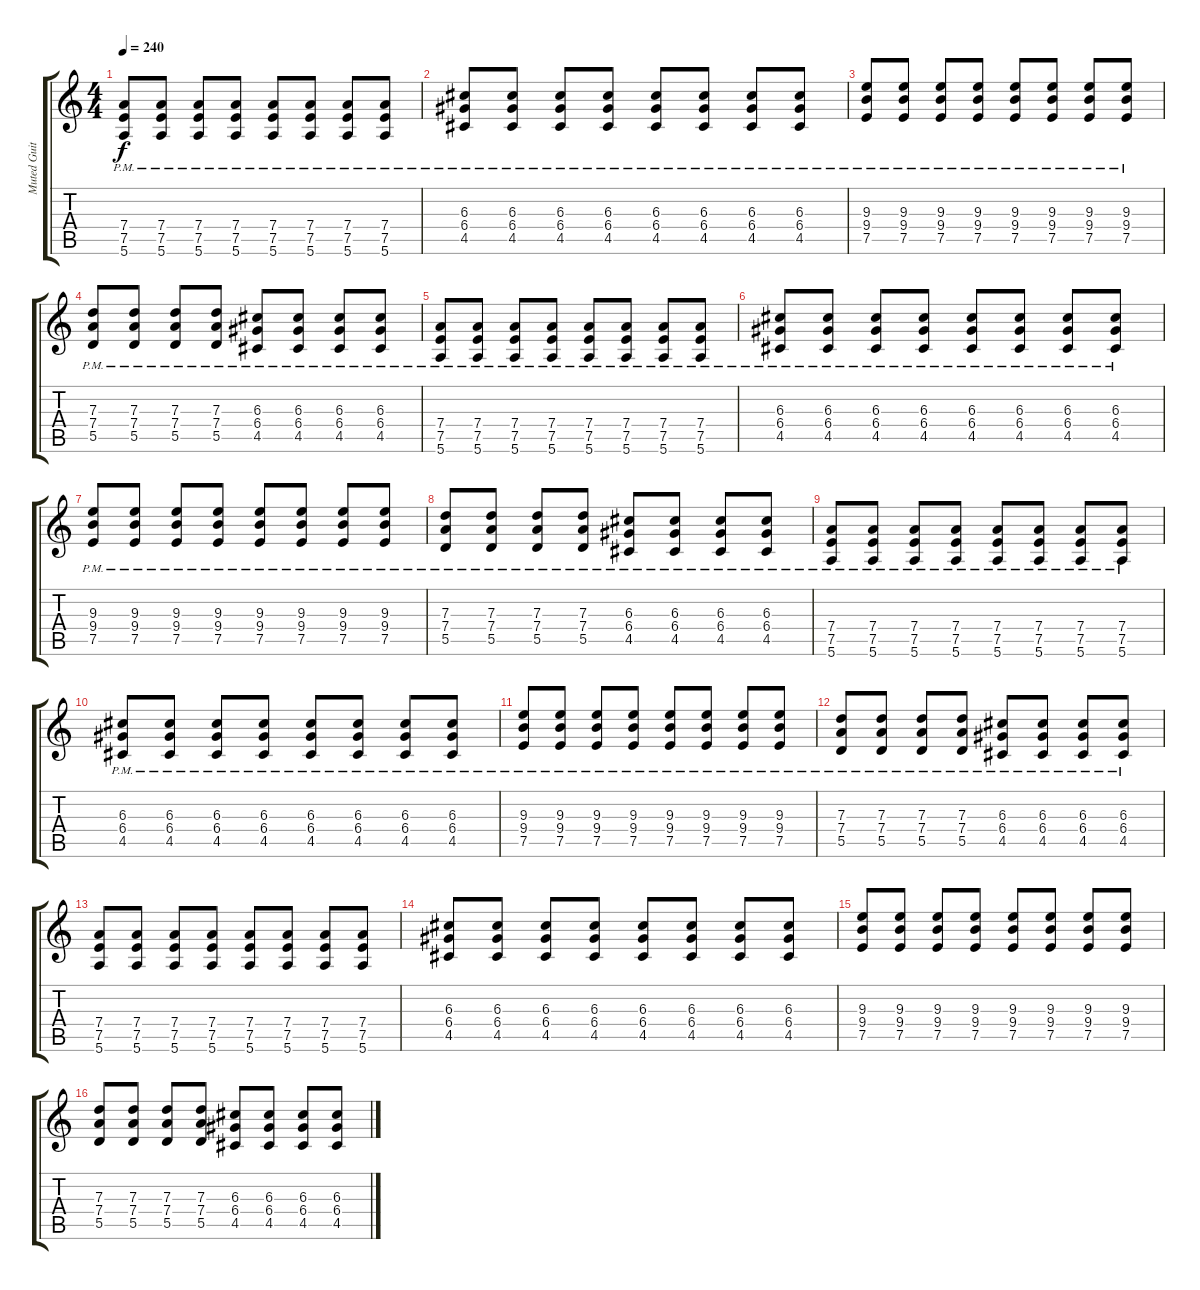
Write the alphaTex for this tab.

\track ("Muted Guitar" "Muted Guit") {instrument electricguitarmuted}
\staff {score tabs}
\tuning (E4 B3 G3 D3 A2 E2) {hide}
\ts (4 4)
\tempo 240
\clef g2
\ks c
(7.4{pm} 7.5 5.6).8{dy f} (7.4{pm} 7.5 5.6).8 (7.4{pm} 7.5 5.6).8 (7.4{pm} 7.5 5.6).8 (7.4{pm} 7.5 5.6).8 (7.4{pm} 7.5 5.6).8 (7.4{pm} 7.5 5.6).8 (7.4{pm} 7.5 5.6).8 |
(6.3 6.4{pm} 4.5).8 (6.3 6.4{pm} 4.5).8 (6.3 6.4{pm} 4.5).8 (6.3 6.4{pm} 4.5).8 (6.3 6.4{pm} 4.5).8 (6.3 6.4{pm} 4.5).8 (6.3 6.4{pm} 4.5).8 (6.3 6.4{pm} 4.5).8 |
(9.3 9.4{pm} 7.5).8 (9.3 9.4{pm} 7.5).8 (9.3 9.4{pm} 7.5).8 (9.3 9.4{pm} 7.5).8 (9.3 9.4{pm} 7.5).8 (9.3 9.4{pm} 7.5).8 (9.3 9.4{pm} 7.5).8 (9.3 9.4{pm} 7.5).8 |
(7.3 7.4{pm} 5.5).8 (7.3 7.4{pm} 5.5).8 (7.3 7.4{pm} 5.5).8 (7.3 7.4{pm} 5.5).8 (6.3 6.4{pm} 4.5).8 (6.3 6.4{pm} 4.5).8 (6.3 6.4{pm} 4.5).8 (6.3 6.4{pm} 4.5).8 |
(7.4{pm} 7.5 5.6).8 (7.4{pm} 7.5 5.6).8 (7.4{pm} 7.5 5.6).8 (7.4{pm} 7.5 5.6).8 (7.4{pm} 7.5 5.6).8 (7.4{pm} 7.5 5.6).8 (7.4{pm} 7.5 5.6).8 (7.4{pm} 7.5 5.6).8 |
(6.3 6.4{pm} 4.5).8 (6.3 6.4{pm} 4.5).8 (6.3 6.4{pm} 4.5).8 (6.3 6.4{pm} 4.5).8 (6.3 6.4{pm} 4.5).8 (6.3 6.4{pm} 4.5).8 (6.3 6.4{pm} 4.5).8 (6.3 6.4{pm} 4.5).8 |
(9.3 9.4{pm} 7.5).8 (9.3 9.4{pm} 7.5).8 (9.3 9.4{pm} 7.5).8 (9.3 9.4{pm} 7.5).8 (9.3 9.4{pm} 7.5).8 (9.3 9.4{pm} 7.5).8 (9.3 9.4{pm} 7.5).8 (9.3 9.4{pm} 7.5).8 |
(7.3 7.4{pm} 5.5).8 (7.3 7.4{pm} 5.5).8 (7.3 7.4{pm} 5.5).8 (7.3 7.4{pm} 5.5).8 (6.3 6.4{pm} 4.5).8 (6.3 6.4{pm} 4.5).8 (6.3 6.4{pm} 4.5).8 (6.3 6.4{pm} 4.5).8 |
(7.4{pm} 7.5 5.6).8 (7.4{pm} 7.5 5.6).8 (7.4{pm} 7.5 5.6).8 (7.4{pm} 7.5 5.6).8 (7.4{pm} 7.5 5.6).8 (7.4{pm} 7.5 5.6).8 (7.4{pm} 7.5 5.6).8 (7.4{pm} 7.5 5.6).8 |
(6.3 6.4{pm} 4.5).8 (6.3 6.4{pm} 4.5).8 (6.3 6.4{pm} 4.5).8 (6.3 6.4{pm} 4.5).8 (6.3 6.4{pm} 4.5).8 (6.3 6.4{pm} 4.5).8 (6.3 6.4{pm} 4.5).8 (6.3 6.4{pm} 4.5).8 |
(9.3 9.4{pm} 7.5).8 (9.3 9.4{pm} 7.5).8 (9.3 9.4{pm} 7.5).8 (9.3 9.4{pm} 7.5).8 (9.3 9.4{pm} 7.5).8 (9.3 9.4{pm} 7.5).8 (9.3 9.4{pm} 7.5).8 (9.3 9.4{pm} 7.5).8 |
(7.3 7.4{pm} 5.5).8 (7.3 7.4{pm} 5.5).8 (7.3 7.4{pm} 5.5).8 (7.3 7.4{pm} 5.5).8 (6.3 6.4{pm} 4.5).8 (6.3 6.4{pm} 4.5).8 (6.3 6.4{pm} 4.5).8 (6.3 6.4{pm} 4.5).8 |
(7.4 7.5 5.6).8 (7.4 7.5 5.6).8 (7.4 7.5 5.6).8 (7.4 7.5 5.6).8 (7.4 7.5 5.6).8 (7.4 7.5 5.6).8 (7.4 7.5 5.6).8 (7.4 7.5 5.6).8 |
(6.3 6.4 4.5).8 (6.3 6.4 4.5).8 (6.3 6.4 4.5).8 (6.3 6.4 4.5).8 (6.3 6.4 4.5).8 (6.3 6.4 4.5).8 (6.3 6.4 4.5).8 (6.3 6.4 4.5).8 |
(9.3 9.4 7.5).8 (9.3 9.4 7.5).8 (9.3 9.4 7.5).8 (9.3 9.4 7.5).8 (9.3 9.4 7.5).8 (9.3 9.4 7.5).8 (9.3 9.4 7.5).8 (9.3 9.4 7.5).8 |
(7.3 7.4 5.5).8 (7.3 7.4 5.5).8 (7.3 7.4 5.5).8 (7.3 7.4 5.5).8 (6.3 6.4 4.5).8 (6.3 6.4 4.5).8 (6.3 6.4 4.5).8 (6.3 6.4 4.5).8
